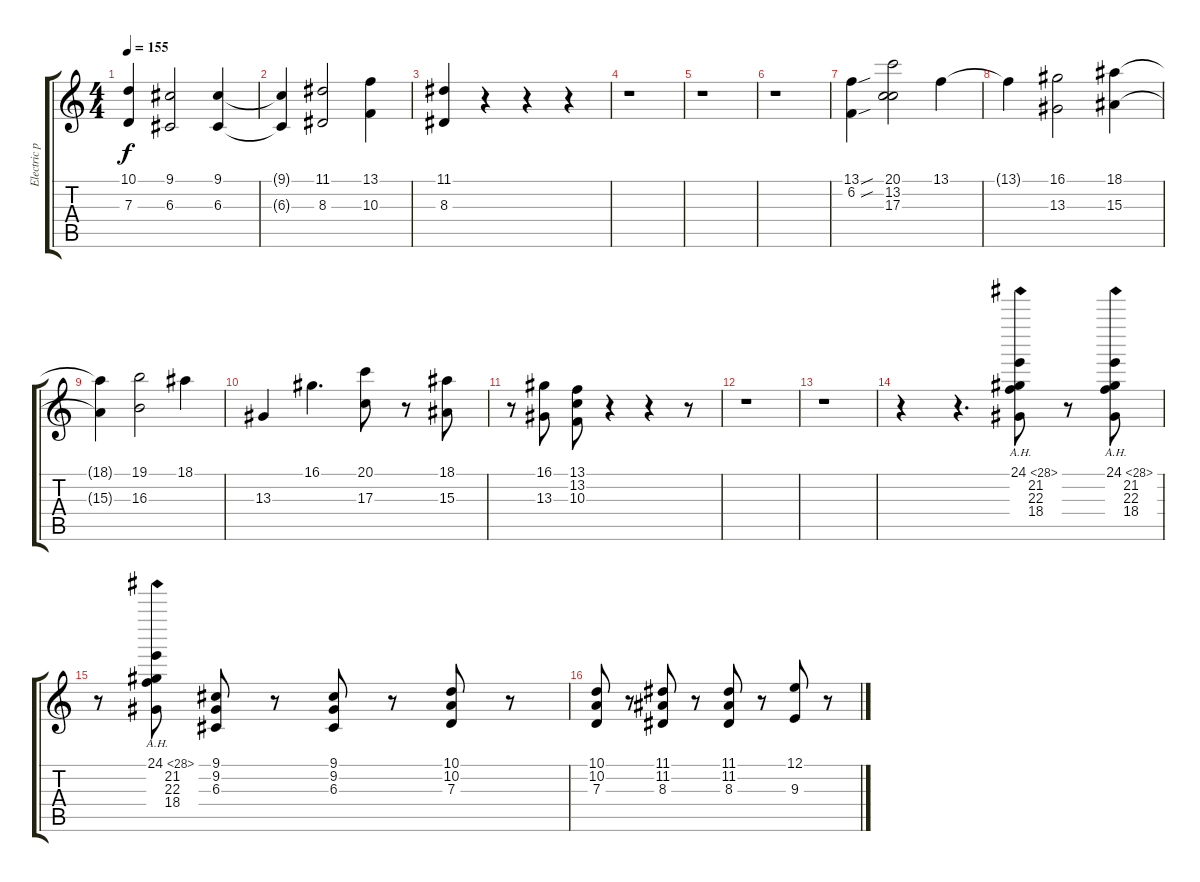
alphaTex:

\track ("Electric piano 2" "Electric p") {instrument rockorgan}
\staff {score tabs}
\tuning (E4 B3 G3 D3 A2 E2) {hide}
\ts (4 4)
\tempo 155
\clef g2
\ks c
(10.1 7.3).4{dy f} (9.1 6.3).2 (9.1 6.3).4 |
(9.1{t} 6.3{t}).4 (11.1 8.3).2 (13.1 10.3).4 |
(11.1 8.3).4 r.4 r.4 r.4 |
r.1 |
r.1 |
r.1 |
(13.1{sou} 6.2{sou}).4 (20.1 13.2 17.3).2 13.1.4 |
13.1{t}.4 (16.1 13.3).2 (18.1 15.3).4 |
(18.1{t} 15.3{t}).4 (19.1 16.3).2 18.1.4 |
13.3.4 16.1.4{d} (20.1 17.3).8 r.8 (18.1 15.3).8 |
r.8 (16.1 13.3).8 (13.1 13.2 10.3).8 r.4 r.4 r.8 |
r.1 |
r.1 |
r.4 r.4{d} (24.1{ah 4} 21.2 22.3 18.4).8 r.8 (24.1{ah 4} 21.2 22.3 18.4).8 |
r.8 (24.1{ah 4} 21.2 22.3 18.4).8 (9.1 9.2 6.3).8 r.8 (9.1 9.2 6.3).8 r.8 (10.1 10.2 7.3).8 r.8 |
(10.1 10.2 7.3).8 r.8 (11.1 11.2 8.3).8 r.8 (11.1 11.2 8.3).8 r.8 (12.1 9.3).8 r.8
